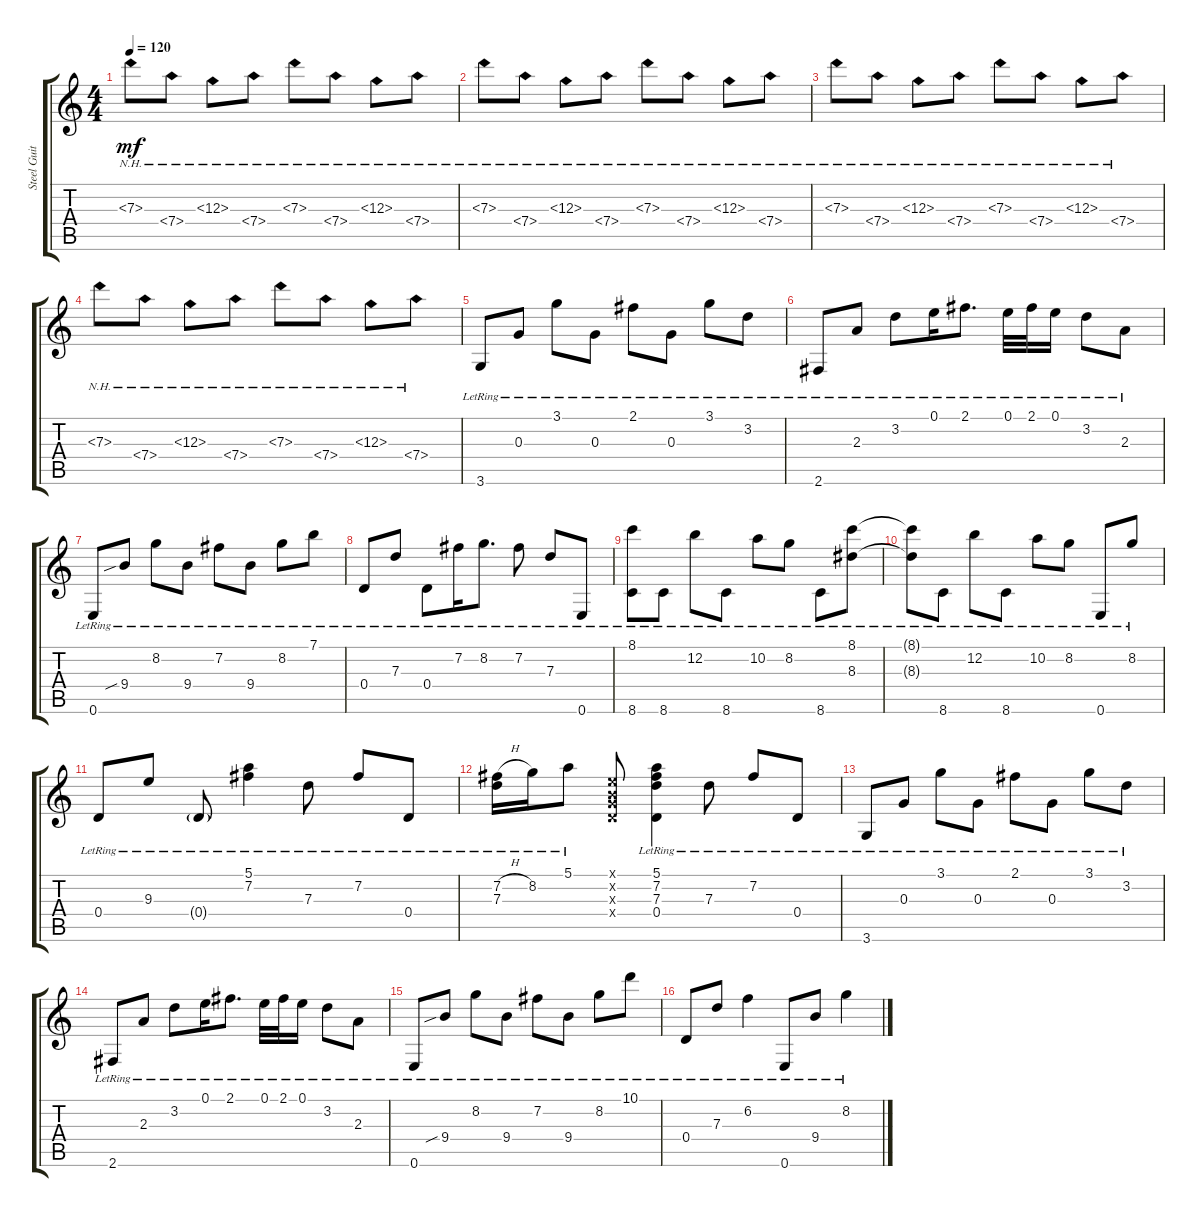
\track ("Steel Guitar" "Steel Guit") {instrument acousticguitarsteel}
\staff {score tabs}
\tuning (E4 B3 G3 D3 A2 E2) {hide}
\ts (4 4)
\tempo 120
\clef g2
\ks c
7.3{nh}.8{dy mf instrument acousticguitarsteel} 7.4{nh}.8 12.3{nh}.8 7.4{nh}.8 7.3{nh}.8 7.4{nh}.8 12.3{nh}.8 7.4{nh}.8 |
7.3{nh}.8 7.4{nh}.8 12.3{nh}.8 7.4{nh}.8 7.3{nh}.8 7.4{nh}.8 12.3{nh}.8 7.4{nh}.8 |
7.3{nh}.8 7.4{nh}.8 12.3{nh}.8 7.4{nh}.8 7.3{nh}.8 7.4{nh}.8 12.3{nh}.8 7.4{nh}.8 |
7.3{nh}.8 7.4{nh}.8 12.3{nh}.8 7.4{nh}.8 7.3{nh}.8 7.4{nh}.8 12.3{nh}.8 7.4{nh}.8 |
3.6{lr}.8 0.3{lr}.8 3.1{lr}.8 0.3{lr}.8 2.1{lr}.8 0.3{lr}.8 3.1{lr}.8 3.2{lr}.8 |
2.6{lr}.8 2.3{lr}.8 3.2{lr}.8 0.1{lr}.16 2.1{lr}.8{d} 0.1{lr}.32 2.1{lr}.32 0.1{lr}.16 3.2{lr}.8 2.3{lr}.8 |
0.6{lr}.8 9.4{sib lr}.8 8.2{lr}.8 9.4{lr}.8 7.2{lr}.8 9.4{lr}.8 8.2{lr}.8 7.1{lr}.8 |
0.4{lr}.8 7.3{lr}.8 0.4{lr}.8 7.2{lr}.16 8.2{lr}.8{d} 7.2{lr}.8 7.3{lr}.8 0.6{lr}.8 |
(8.1{lr} 8.6{lr}).8 8.6{lr}.8 12.2{lr}.8 8.6{lr}.8 10.2{lr}.8 8.2{lr}.8 8.6{lr}.8 (8.1{lr} 8.3{lr}).8 |
(8.1{lr t} 8.3{lr t}).8 8.6{lr}.8 12.2{lr}.8 8.6{lr}.8 10.2{lr}.8 8.2{lr}.8 0.6{lr}.8 8.2{lr}.8 |
0.4{lr}.8 9.3{lr}.8 0.4{g lr}.8 (5.1{lr} 7.2{lr}).4 7.3{lr}.8 7.2{lr}.8 0.4{lr}.8 |
(7.2{h lr} 7.3{lr}).16 8.2{lr}.16 5.1{lr}.8 (0.1{x} 0.2{x} 0.3{x} 0.4{x}).8 (5.1{lr} 7.2{lr} 7.3{lr} 0.4{lr}).4 7.3{lr}.8 7.2{lr}.8 0.4{lr}.8 |
3.6{lr}.8 0.3{lr}.8 3.1{lr}.8 0.3{lr}.8 2.1{lr}.8 0.3{lr}.8 3.1{lr}.8 3.2{lr}.8 |
2.6{lr}.8 2.3{lr}.8 3.2{lr}.8 0.1{lr}.16 2.1{lr}.8{d} 0.1{lr}.32 2.1{lr}.32 0.1{lr}.16 3.2{lr}.8 2.3{lr}.8 |
0.6{lr}.8 9.4{sib lr}.8 8.2{lr}.8 9.4{lr}.8 7.2{lr}.8 9.4{lr}.8 8.2{lr}.8 10.1{lr}.8 |
0.4{lr}.8 7.3{lr}.8 6.2{lr}.4 0.6{lr}.8 9.4{lr}.8 8.2{lr}.4
